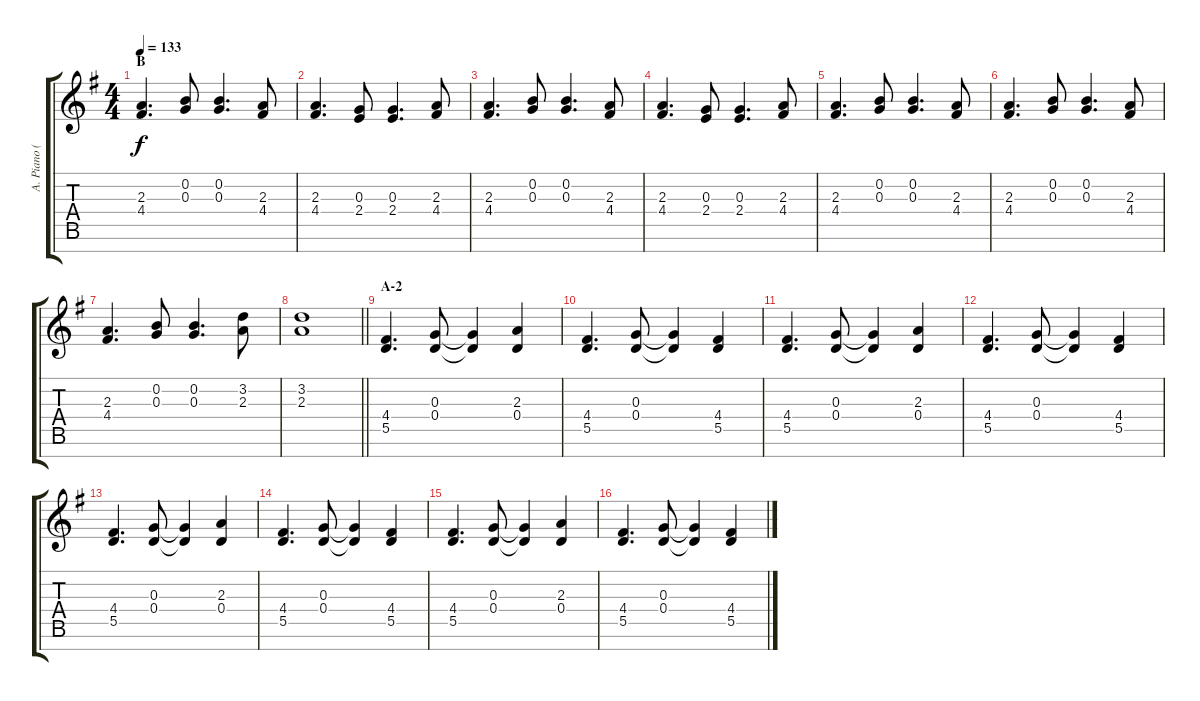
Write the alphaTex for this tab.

\track ("A. Piano (Right Hand)" "A. Piano (") {instrument brightacousticpiano}
\staff {score tabs}
\tuning (E5 B4 G4 D4 A3 E3 B2) {hide}
\ts (4 4)
\section ("" "B")
\tempo 133
\clef g2
\ks g
(2.3 4.4).4{d dy f} (0.2 0.3).8 (0.2 0.3).4{d} (2.3 4.4).8 |
(2.3 4.4).4{d} (0.3 2.4).8 (0.3 2.4).4{d} (2.3 4.4).8 |
(2.3 4.4).4{d} (0.2 0.3).8 (0.2 0.3).4{d} (2.3 4.4).8 |
(2.3 4.4).4{d} (0.3 2.4).8 (0.3 2.4).4{d} (2.3 4.4).8 |
(2.3 4.4).4{d} (0.2 0.3).8 (0.2 0.3).4{d} (2.3 4.4).8 |
(2.3 4.4).4{d} (0.2 0.3).8 (0.2 0.3).4{d} (2.3 4.4).8 |
(2.3 4.4).4{d} (0.2 0.3).8 (0.2 0.3).4{d} (3.2 2.3).8 |
\barLineRight lightlight
(3.2 2.3).1 |
\section ("" "A-2")
(4.4 5.5).4{d} (0.3 0.4).8 (0.3{t} 0.4{t}).4 (2.3 0.4).4 |
(4.4 5.5).4{d} (0.3 0.4).8 (0.3{t} 0.4{t}).4 (4.4 5.5).4 |
(4.4 5.5).4{d} (0.3 0.4).8 (0.3{t} 0.4{t}).4 (2.3 0.4).4 |
(4.4 5.5).4{d} (0.3 0.4).8 (0.3{t} 0.4{t}).4 (4.4 5.5).4 |
(4.4 5.5).4{d} (0.3 0.4).8 (0.3{t} 0.4{t}).4 (2.3 0.4).4 |
(4.4 5.5).4{d} (0.3 0.4).8 (0.3{t} 0.4{t}).4 (4.4 5.5).4 |
(4.4 5.5).4{d} (0.3 0.4).8 (0.3{t} 0.4{t}).4 (2.3 0.4).4 |
(4.4 5.5).4{d} (0.3 0.4).8 (0.3{t} 0.4{t}).4 (4.4 5.5).4
